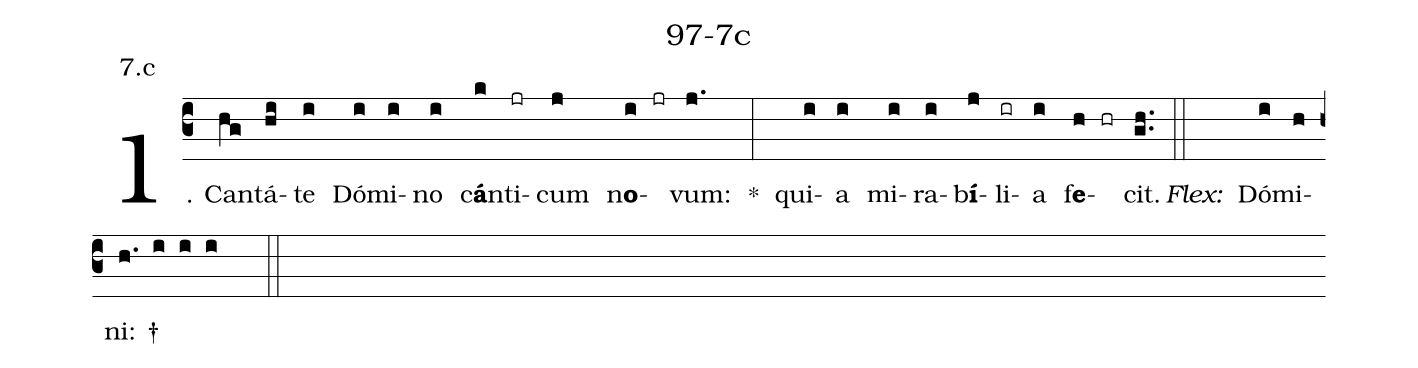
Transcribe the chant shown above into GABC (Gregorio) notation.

name: 97-7c;
annotation: 7.c;
%%
(c3)1. Can(hg)tá(hi)te(i) Dó(i)mi(i)no(i) c<b>á</b>n(k)ti(jr)cum(j) n<b>o</b>(i jr)vum:(j.) *(:) qui(i)a(i) mi(i)ra(i)b<b>í</b>(j)li(ir)a(i) f<b>e</b>(h hr)cit.(gh..) (::)
<i>Flex:</i>()  Dó(i)mi(h)ni: †(h. i i i  ::)
